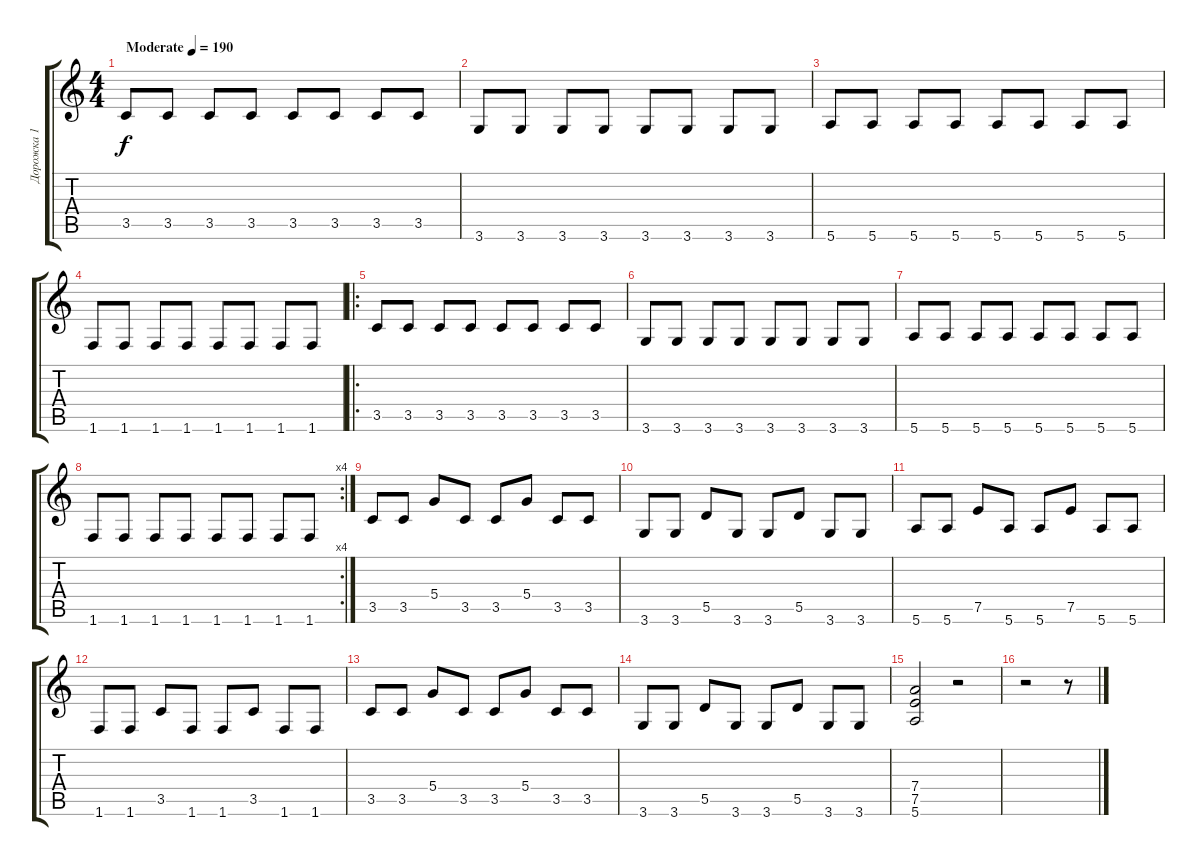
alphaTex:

\track ("Дорожка 1" "Дорожка 1") {instrument distortionguitar}
\staff {score tabs}
\tuning (E4 B3 G3 D3 A2 E2) {hide}
\ts (4 4)
\tempo (190 "Moderate")
\clef g2
\ks c
3.5.8{dy f instrument distortionguitar} 3.5.8 3.5.8 3.5.8 3.5.8 3.5.8 3.5.8 3.5.8 |
3.6.8 3.6.8 3.6.8 3.6.8 3.6.8 3.6.8 3.6.8 3.6.8 |
5.6.8 5.6.8 5.6.8 5.6.8 5.6.8 5.6.8 5.6.8 5.6.8 |
1.6.8 1.6.8 1.6.8 1.6.8 1.6.8 1.6.8 1.6.8 1.6.8 |
\ro
3.5.8 3.5.8 3.5.8 3.5.8 3.5.8 3.5.8 3.5.8 3.5.8 |
3.6.8 3.6.8 3.6.8 3.6.8 3.6.8 3.6.8 3.6.8 3.6.8 |
5.6.8 5.6.8 5.6.8 5.6.8 5.6.8 5.6.8 5.6.8 5.6.8 |
\rc 4
1.6.8 1.6.8 1.6.8 1.6.8 1.6.8 1.6.8 1.6.8 1.6.8 |
3.5.8 3.5.8 5.4.8 3.5.8 3.5.8 5.4.8 3.5.8 3.5.8 |
3.6.8 3.6.8 5.5.8 3.6.8 3.6.8 5.5.8 3.6.8 3.6.8 |
5.6.8 5.6.8 7.5.8 5.6.8 5.6.8 7.5.8 5.6.8 5.6.8 |
1.6.8 1.6.8 3.5.8 1.6.8 1.6.8 3.5.8 1.6.8 1.6.8 |
3.5.8 3.5.8 5.4.8 3.5.8 3.5.8 5.4.8 3.5.8 3.5.8 |
3.6.8 3.6.8 5.5.8 3.6.8 3.6.8 5.5.8 3.6.8 3.6.8 |
(7.4 7.5 5.6).2 r.2 |
r.2 r.8
